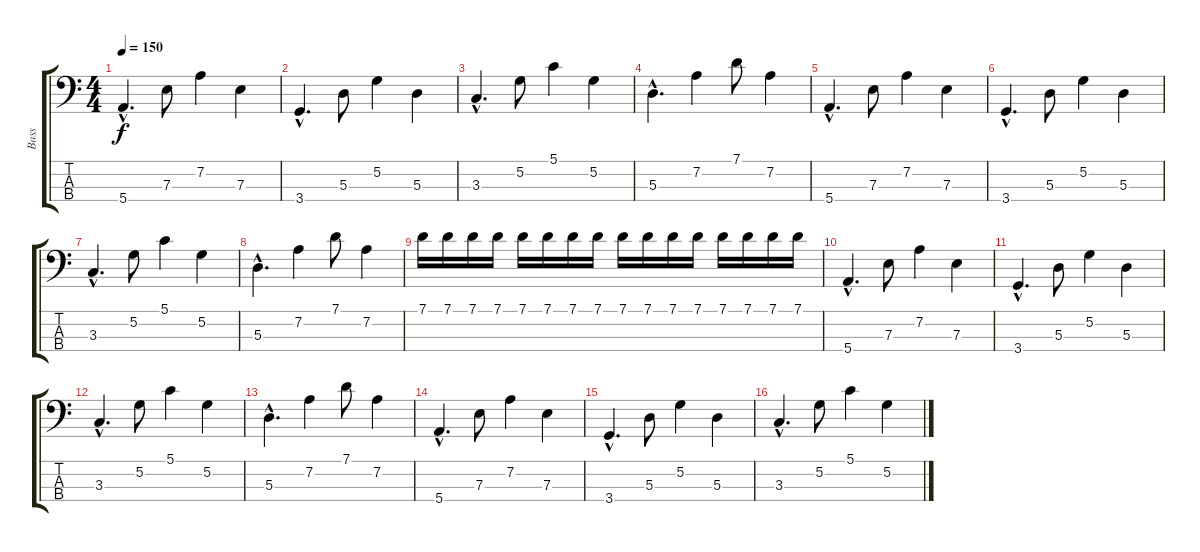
\track ("Bass" "Bass") {instrument electricbasspick}
\staff {score tabs}
\tuning (G2 D2 A1 E1) {hide}
\ts (4 4)
\tempo 150
\clef f4
\ks c
5.4{hac}.4{d dy f} 7.3.8 7.2.4 7.3.4 |
3.4{hac}.4{d} 5.3.8 5.2.4 5.3.4 |
3.3{hac}.4{d} 5.2.8 5.1.4 5.2.4 |
5.3{hac}.4{d} 7.2.4 7.1.8 7.2.4 |
5.4{hac}.4{d} 7.3.8 7.2.4 7.3.4 |
3.4{hac}.4{d} 5.3.8 5.2.4 5.3.4 |
3.3{hac}.4{d} 5.2.8 5.1.4 5.2.4 |
5.3{hac}.4{d} 7.2.4 7.1.8 7.2.4 |
7.1.16 7.1.16 7.1.16 7.1.16 7.1.16 7.1.16 7.1.16 7.1.16 7.1.16 7.1.16 7.1.16 7.1.16 7.1.16 7.1.16 7.1.16 7.1.16 |
5.4{hac}.4{d} 7.3.8 7.2.4 7.3.4 |
3.4{hac}.4{d} 5.3.8 5.2.4 5.3.4 |
3.3{hac}.4{d} 5.2.8 5.1.4 5.2.4 |
5.3{hac}.4{d} 7.2.4 7.1.8 7.2.4 |
5.4{hac}.4{d} 7.3.8 7.2.4 7.3.4 |
3.4{hac}.4{d} 5.3.8 5.2.4 5.3.4 |
3.3{hac}.4{d} 5.2.8 5.1.4 5.2.4
